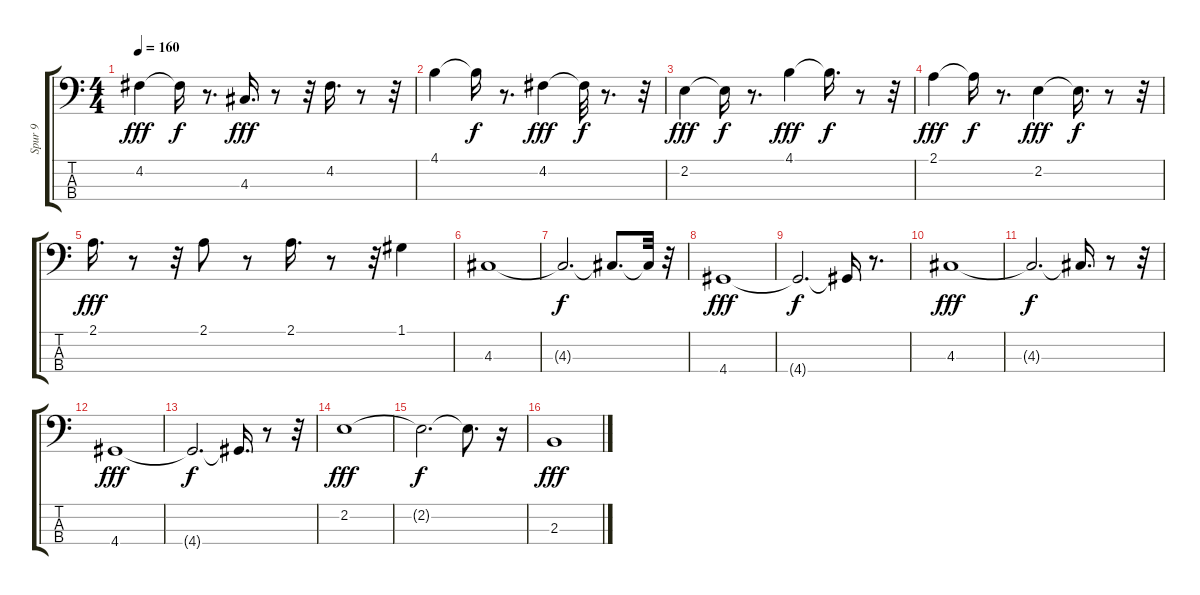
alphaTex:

\track ("Spur 9" "Spur 9") {instrument electricbasspick}
\staff {score tabs}
\tuning (G2 D2 A1 E1) {hide}
\ts (4 4)
\tempo 160
\clef f4
\ks c
4.2.4{dy fff} 4.2{t}.16{dy f} r.8{d} 4.3.16{d dy fff} r.8 r.32 4.2.16{d} r.8 r.32 |
4.1.4 4.1{t}.16{dy f} r.8{d} 4.2.4{dy fff} 4.2{t}.32{dy f} r.8{d} r.32 |
2.2.4{dy fff} 2.2{t}.16{dy f} r.8{d} 4.1.4{dy fff} 4.1{t}.16{d dy f} r.8 r.32 |
2.1.4{dy fff} 2.1{t}.16{dy f} r.8{d} 2.2.4{dy fff} 2.2{t}.16{d dy f} r.8 r.32 |
2.1.16{d dy fff} r.8 r.32 2.1.8 r.8 2.1.16{d} r.8 r.32 1.1.4 |
4.3.1 |
4.3{t}.2{d dy f} 4.3{t}.8{d} 4.3{t}.32 r.32 |
4.4.1{dy fff} |
4.4{t}.2{d dy f} 4.4{t}.16 r.8{d} |
4.3.1{dy fff} |
4.3{t}.2{d dy f} 4.3{t}.16{d} r.8 r.32 |
4.4.1{dy fff} |
4.4{t}.2{d dy f} 4.4{t}.16{d} r.8 r.32 |
2.2.1{dy fff} |
2.2{t}.2{d dy f} 2.2{t}.8{d} r.16 |
2.3.1{dy fff}
